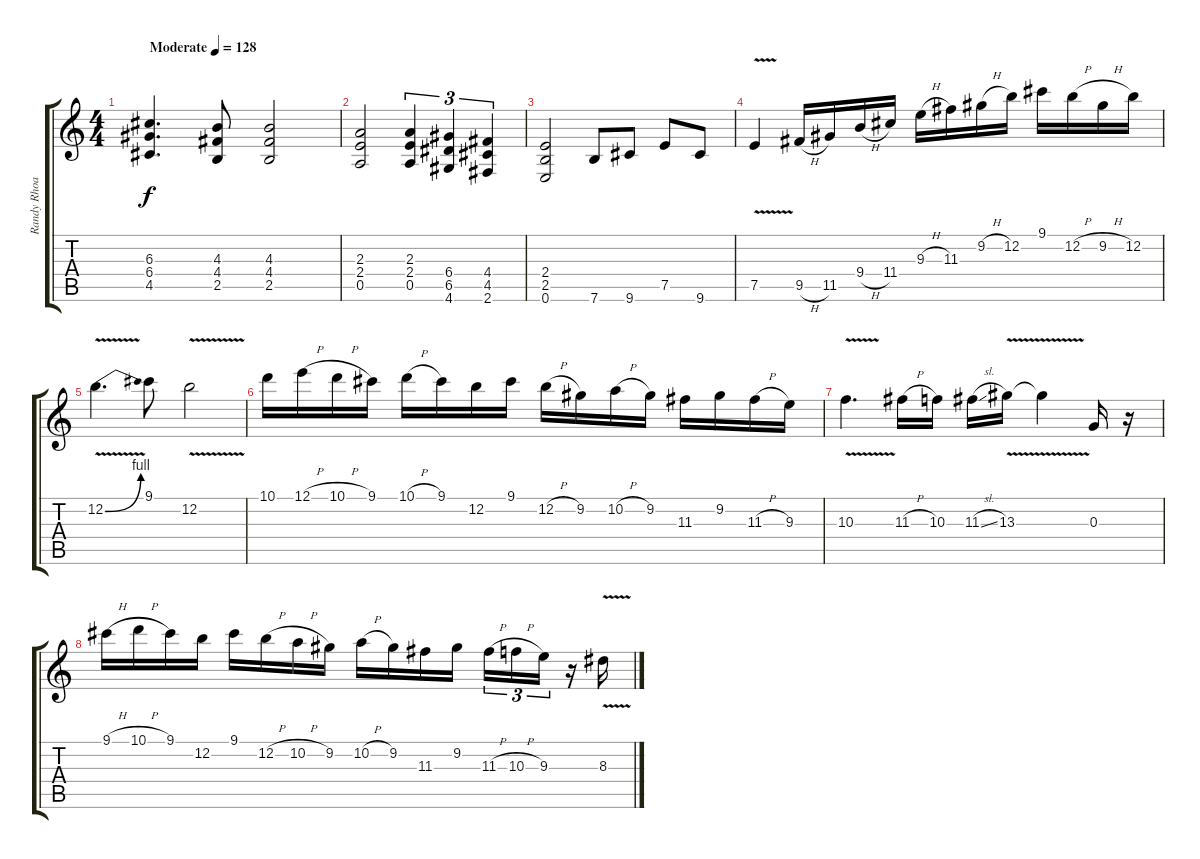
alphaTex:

\track ("Randy Rhoads" "Randy Rhoa") {instrument distortionguitar}
\staff {score tabs}
\tuning (E4 B3 G3 D3 A2 E2) {hide}
\ts (4 4)
\tempo (128 "Moderate")
\clef g2
\ks c
(6.3 6.4 4.5).4{d dy f instrument distortionguitar} (4.3 4.4 2.5).8 (4.3 4.4 2.5).2 |
(2.3 2.4 0.5).2 (2.3 2.4 0.5).4{tu (3 2)} (6.4 6.5 4.6).4{tu (3 2)} (4.4 4.5 2.6).4{tu (3 2)} |
(2.4 2.5 0.6).2 7.6.8 9.6.8 7.5.8 9.6.8 |
7.5{v}.4 9.5{h}.16 11.5.16 9.4{h}.16 11.4.16 9.3{h}.16 11.3.16 9.2{h}.16 12.2.16 9.1.16 12.2{h}.16 9.2{h}.16 12.2.16 |
12.2{be (bend 0 0 60 4) v}.4{d} 9.1.8 12.2{v}.2 |
10.1.16 12.1{h}.16 10.1{h}.16 9.1.16 10.1{h}.16 9.1.16 12.2.16 9.1.16 12.2{h}.16 9.2.16 10.2{h}.16 9.2.16 11.3.16 9.2.16 11.3{h}.16 9.3.16 |
10.3{v}.4{d} 11.3{h}.16 10.3.16 11.3{sl}.16 13.3{v}.16 13.3{t}.4 0.3.16 r.16 |
9.1{h}.16 10.1{h}.16 9.1.16 12.2.16 9.1.16 12.2{h}.16 10.2{h}.16 9.2.16 10.2{h}.16 9.2.16 11.3.16 9.2.16 11.3{h}.16{tu (3 2)} 10.3{h}.16{tu (3 2)} 9.3.16{tu (3 2)} r.16 8.3{v}.16
